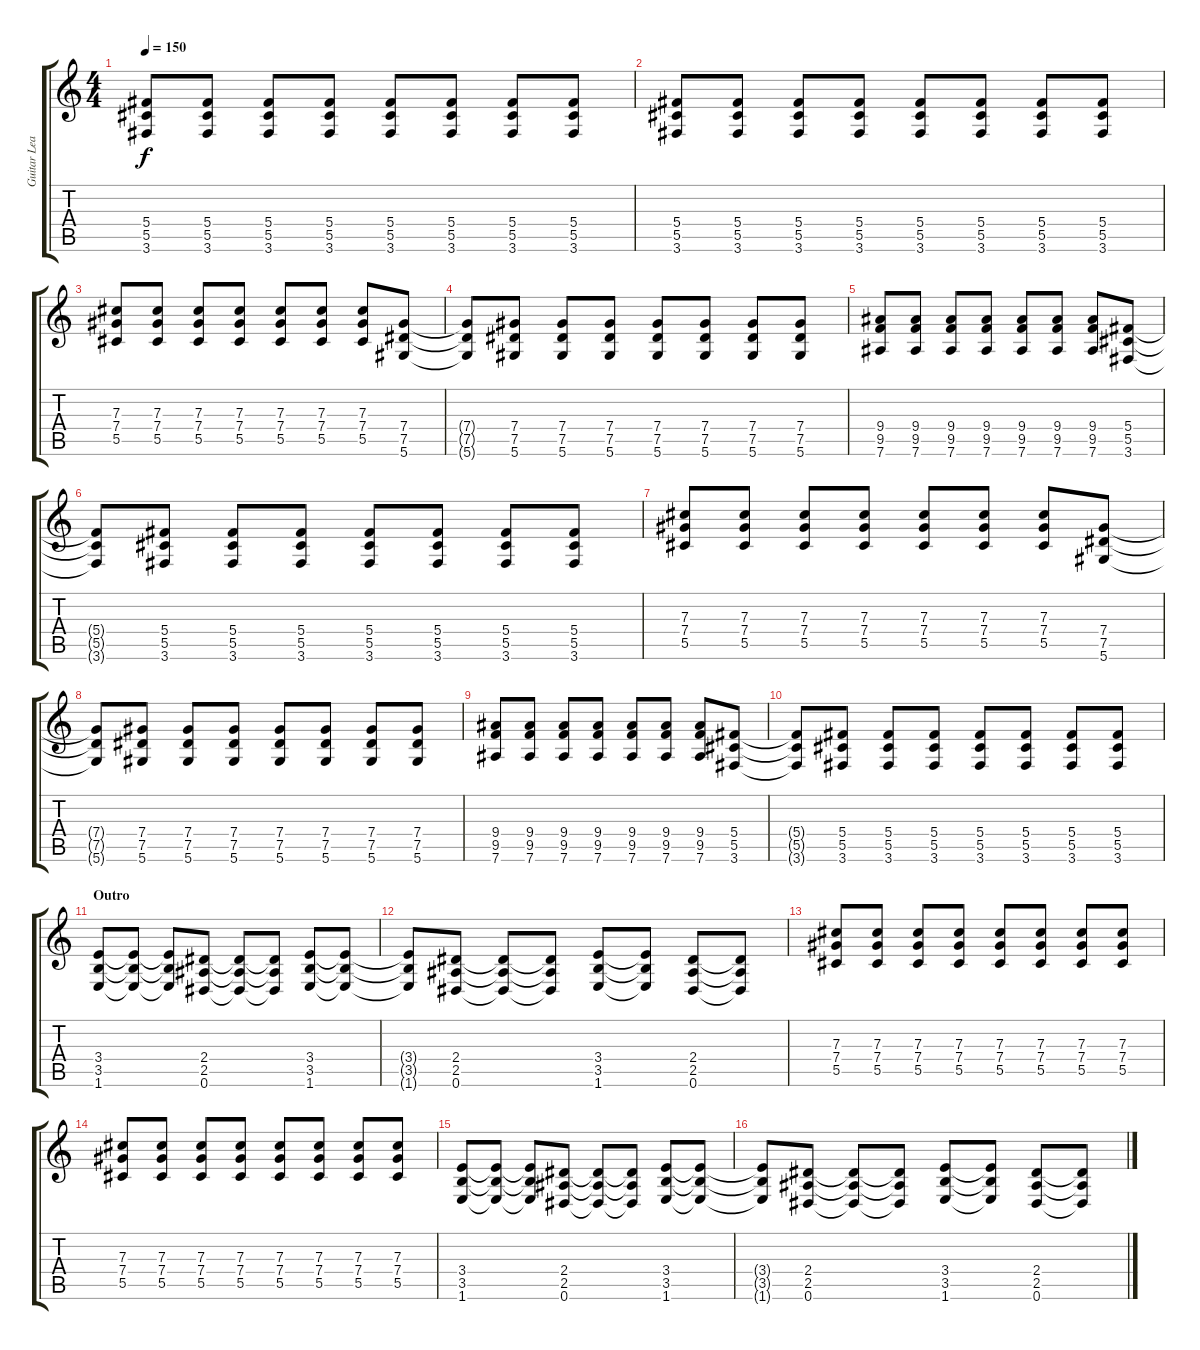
\track ("Guitar Lead" "Guitar Lea") {instrument overdrivenguitar}
\staff {score tabs}
\tuning (Eb4 Bb3 Gb3 Db3 Ab2 Eb2) {hide}
\ts (4 4)
\tempo 150
\clef g2
\ks c
(5.4 5.5 3.6).8{dy f} (5.4 5.5 3.6).8 (5.4 5.5 3.6).8 (5.4 5.5 3.6).8 (5.4 5.5 3.6).8 (5.4 5.5 3.6).8 (5.4 5.5 3.6).8 (5.4 5.5 3.6).8 |
(5.4 5.5 3.6).8 (5.4 5.5 3.6).8 (5.4 5.5 3.6).8 (5.4 5.5 3.6).8 (5.4 5.5 3.6).8 (5.4 5.5 3.6).8 (5.4 5.5 3.6).8 (5.4 5.5 3.6).8 |
(7.3 7.4 5.5).8 (7.3 7.4 5.5).8 (7.3 7.4 5.5).8 (7.3 7.4 5.5).8 (7.3 7.4 5.5).8 (7.3 7.4 5.5).8 (7.3 7.4 5.5).8 (7.4 7.5 5.6).8 |
(7.4{t} 7.5{t} 5.6{t}).8 (7.4 7.5 5.6).8 (7.4 7.5 5.6).8 (7.4 7.5 5.6).8 (7.4 7.5 5.6).8 (7.4 7.5 5.6).8 (7.4 7.5 5.6).8 (7.4 7.5 5.6).8 |
(9.4 9.5 7.6).8 (9.4 9.5 7.6).8 (9.4 9.5 7.6).8 (9.4 9.5 7.6).8 (9.4 9.5 7.6).8 (9.4 9.5 7.6).8 (9.4 9.5 7.6).8 (5.4 5.5 3.6).8 |
(5.4{t} 5.5{t} 3.6{t}).8 (5.4 5.5 3.6).8 (5.4 5.5 3.6).8 (5.4 5.5 3.6).8 (5.4 5.5 3.6).8 (5.4 5.5 3.6).8 (5.4 5.5 3.6).8 (5.4 5.5 3.6).8 |
(7.3 7.4 5.5).8 (7.3 7.4 5.5).8 (7.3 7.4 5.5).8 (7.3 7.4 5.5).8 (7.3 7.4 5.5).8 (7.3 7.4 5.5).8 (7.3 7.4 5.5).8 (7.4 7.5 5.6).8 |
(7.4{t} 7.5{t} 5.6{t}).8 (7.4 7.5 5.6).8 (7.4 7.5 5.6).8 (7.4 7.5 5.6).8 (7.4 7.5 5.6).8 (7.4 7.5 5.6).8 (7.4 7.5 5.6).8 (7.4 7.5 5.6).8 |
(9.4 9.5 7.6).8 (9.4 9.5 7.6).8 (9.4 9.5 7.6).8 (9.4 9.5 7.6).8 (9.4 9.5 7.6).8 (9.4 9.5 7.6).8 (9.4 9.5 7.6).8 (5.4 5.5 3.6).8 |
(5.4{t} 5.5{t} 3.6{t}).8 (5.4 5.5 3.6).8 (5.4 5.5 3.6).8 (5.4 5.5 3.6).8 (5.4 5.5 3.6).8 (5.4 5.5 3.6).8 (5.4 5.5 3.6).8 (5.4 5.5 3.6).8 |
\section ("" "Outro")
(3.4 3.5 1.6).8 (3.4{t} 3.5{t} 1.6{t}).8 (3.4{t} 3.5{t} 1.6{t}).8 (2.4 2.5 0.6).8 (2.4{t} 2.5{t} 0.6{t}).8 (2.4{t} 2.5{t} 0.6{t}).8 (3.4 3.5 1.6).8 (3.4{t} 3.5{t} 1.6{t}).8 |
(3.4{t} 3.5{t} 1.6{t}).8 (2.4 2.5 0.6).8 (2.4{t} 2.5{t} 0.6{t}).8 (2.4{t} 2.5{t} 0.6{t}).8 (3.4 3.5 1.6).8 (3.4{t} 3.5{t} 1.6{t}).8 (2.4 2.5 0.6).8 (2.4{t} 2.5{t} 0.6{t}).8 |
(7.3 7.4 5.5).8 (7.3 7.4 5.5).8 (7.3 7.4 5.5).8 (7.3 7.4 5.5).8 (7.3 7.4 5.5).8 (7.3 7.4 5.5).8 (7.3 7.4 5.5).8 (7.3 7.4 5.5).8 |
(7.3 7.4 5.5).8 (7.3 7.4 5.5).8 (7.3 7.4 5.5).8 (7.3 7.4 5.5).8 (7.3 7.4 5.5).8 (7.3 7.4 5.5).8 (7.3 7.4 5.5).8 (7.3 7.4 5.5).8 |
(3.4 3.5 1.6).8 (3.4{t} 3.5{t} 1.6{t}).8 (3.4{t} 3.5{t} 1.6{t}).8 (2.4 2.5 0.6).8 (2.4{t} 2.5{t} 0.6{t}).8 (2.4{t} 2.5{t} 0.6{t}).8 (3.4 3.5 1.6).8 (3.4{t} 3.5{t} 1.6{t}).8 |
(3.4{t} 3.5{t} 1.6{t}).8 (2.4 2.5 0.6).8 (2.4{t} 2.5{t} 0.6{t}).8 (2.4{t} 2.5{t} 0.6{t}).8 (3.4 3.5 1.6).8 (3.4{t} 3.5{t} 1.6{t}).8 (2.4 2.5 0.6).8 (2.4{t} 2.5{t} 0.6{t}).8
